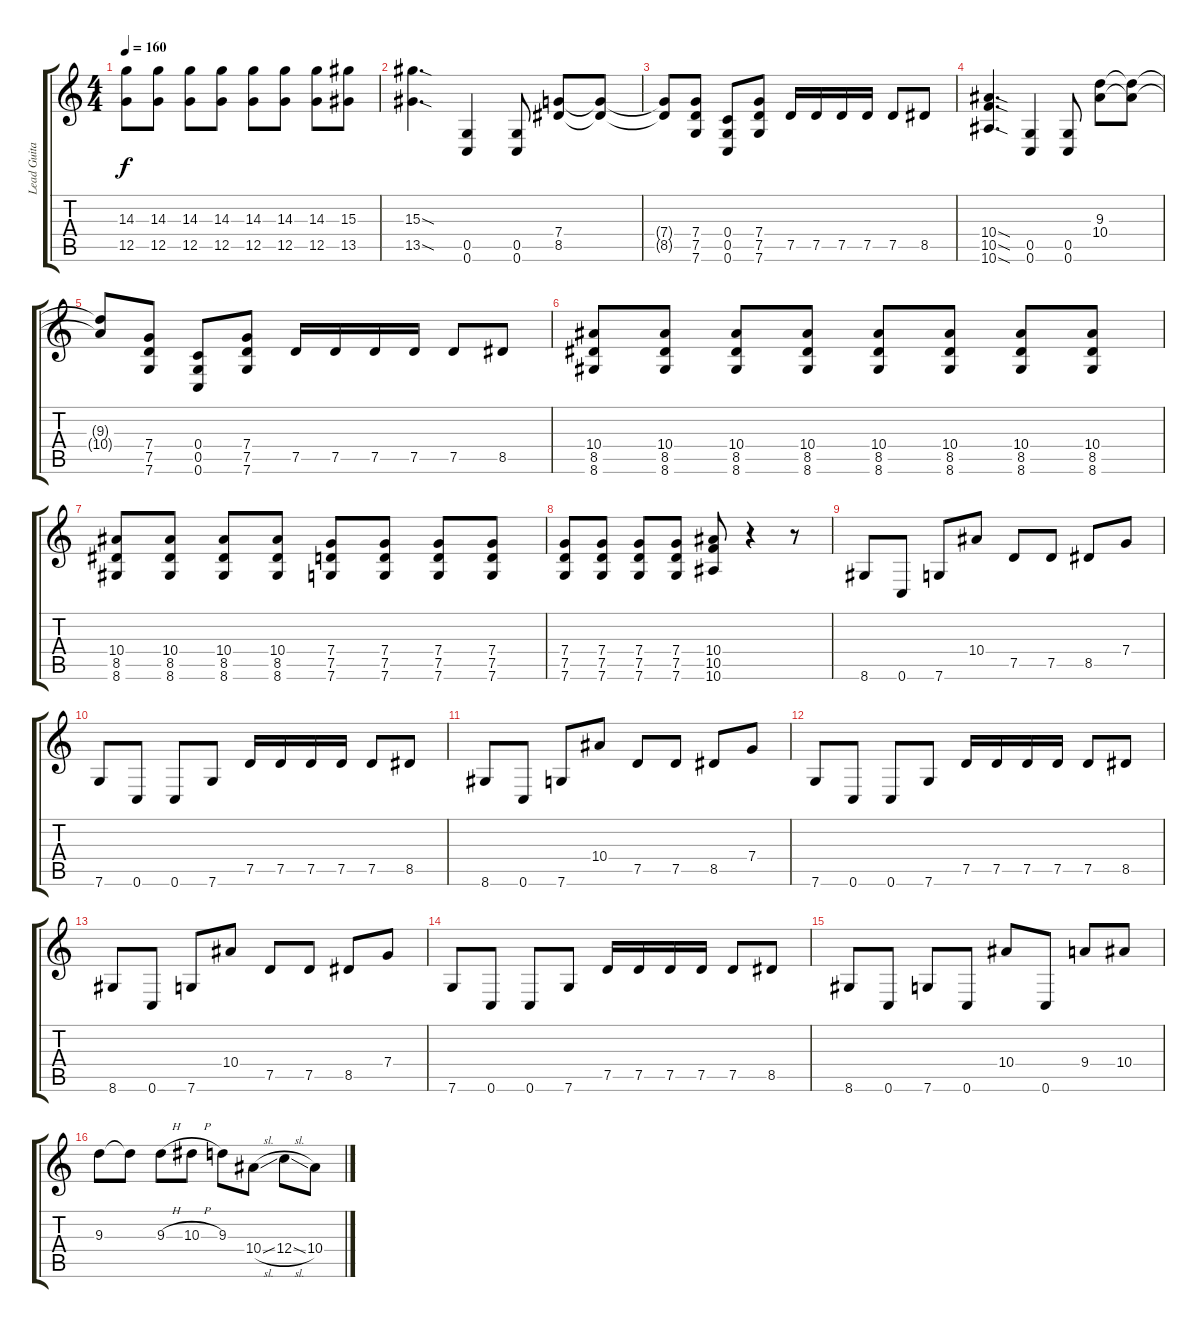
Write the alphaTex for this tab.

\track ("Lead Guitar" "Lead Guita") {instrument distortionguitar}
\staff {score tabs}
\tuning (D4 A3 F3 C3 G2 C2) {hide}
\ts (4 4)
\tempo 160
\clef g2
\ks c
(14.3 12.5).8{dy f} (14.3 12.5).8 (14.3 12.5).8 (14.3 12.5).8 (14.3 12.5).8 (14.3 12.5).8 (14.3 12.5).8 (15.3 13.5).8 |
(15.3{sod} 13.5{sod}).4{d} (0.5 0.6).4 (0.5 0.6).8 (7.4 8.5).8 (7.4{t} 8.5{t}).8 |
(7.4{t} 8.5{t}).8 (7.4 7.5 7.6).8 (0.4 0.5 0.6).8 (7.4 7.5 7.6).8 7.5.16 7.5.16 7.5.16 7.5.16 7.5.8 8.5.8 |
(10.4{sod} 10.5{sod} 10.6{sod}).4{d} (0.5 0.6).4 (0.5 0.6).8 (9.3 10.4).8 (9.3{t} 10.4{t}).8 |
(9.3{t} 10.4{t}).8 (7.4 7.5 7.6).8 (0.4 0.5 0.6).8 (7.4 7.5 7.6).8 7.5.16 7.5.16 7.5.16 7.5.16 7.5.8 8.5.8 |
(10.4 8.5 8.6).8 (10.4 8.5 8.6).8 (10.4 8.5 8.6).8 (10.4 8.5 8.6).8 (10.4 8.5 8.6).8 (10.4 8.5 8.6).8 (10.4 8.5 8.6).8 (10.4 8.5 8.6).8 |
(10.4 8.5 8.6).8 (10.4 8.5 8.6).8 (10.4 8.5 8.6).8 (10.4 8.5 8.6).8 (7.4 7.5 7.6).8 (7.4 7.5 7.6).8 (7.4 7.5 7.6).8 (7.4 7.5 7.6).8 |
(7.4 7.5 7.6).8 (7.4 7.5 7.6).8 (7.4 7.5 7.6).8 (7.4 7.5 7.6).8 (10.4 10.5 10.6).8 r.4 r.8 |
8.6.8 0.6.8 7.6.8 10.4.8 7.5.8 7.5.8 8.5.8 7.4.8 |
7.6.8 0.6.8 0.6.8 7.6.8 7.5.16 7.5.16 7.5.16 7.5.16 7.5.8 8.5.8 |
8.6.8 0.6.8 7.6.8 10.4.8 7.5.8 7.5.8 8.5.8 7.4.8 |
7.6.8 0.6.8 0.6.8 7.6.8 7.5.16 7.5.16 7.5.16 7.5.16 7.5.8 8.5.8 |
8.6.8 0.6.8 7.6.8 10.4.8 7.5.8 7.5.8 8.5.8 7.4.8 |
7.6.8 0.6.8 0.6.8 7.6.8 7.5.16 7.5.16 7.5.16 7.5.16 7.5.8 8.5.8 |
8.6.8 0.6.8 7.6.8 0.6.8 10.4.8 0.6.8 9.4.8 10.4.8 |
9.3.8 9.3{t}.8 9.3{h}.8 10.3{h}.8 9.3.8 10.4{sl}.8 12.4{sl}.8 10.4.8
